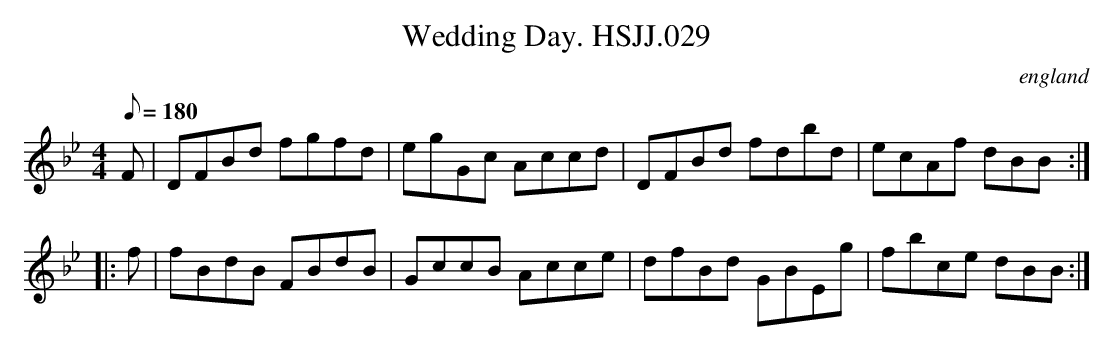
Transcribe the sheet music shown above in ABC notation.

X:1
T:Wedding Day. HSJJ.029
O:england
M:4/4
L:1/8
Q:180
K:Bb
F|DFBd fgfd|egGc Accd|DFBd fdbd|ecAf dBB:|
|:f|fBdB FBdB|GccB Acce|dfBd GBEg|fbce dBB:|]
